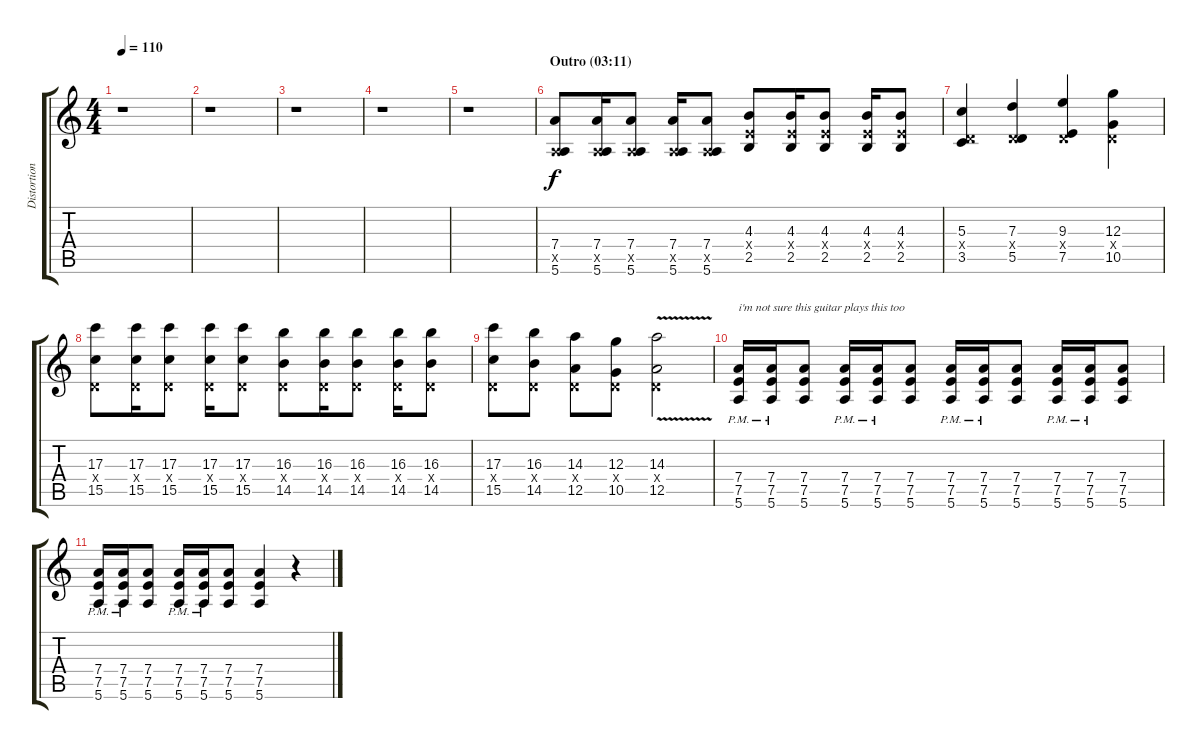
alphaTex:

\track ("Distortion" "Distortion") {instrument distortionguitar}
\staff {score tabs}
\tuning (E4 B3 G3 D3 A2 E2) {hide}
\ts (4 4)
\tempo 110
\clef g2
\ks c
r.1{dy f} |
r.1 |
r.1 |
r.1 |
r.1 |
\section ("" "Outro (03:11)")
(7.4 0.5{x} 5.6).8 (7.4 0.5{x} 5.6).16 (7.4 0.5{x} 5.6).8 (7.4 0.5{x} 5.6).16 (7.4 0.5{x} 5.6).8 (4.3 2.4{x} 2.5).8 (4.3 2.4{x} 2.5).16 (4.3 2.4{x} 2.5).8 (4.3 2.4{x} 2.5).16 (4.3 2.4{x} 2.5).8 |
(5.3 0.4{x} 3.5).4 (7.3 0.4{x} 5.5).4 (9.3 0.4{x} 7.5).4 (12.3 0.4{x} 10.5).4 |
(17.3 0.4{x} 15.5).8 (17.3 0.4{x} 15.5).16 (17.3 0.4{x} 15.5).8 (17.3 0.4{x} 15.5).16 (17.3 0.4{x} 15.5).8 (16.3 0.4{x} 14.5).8 (16.3 0.4{x} 14.5).16 (16.3 0.4{x} 14.5).8 (16.3 0.4{x} 14.5).16 (16.3 0.4{x} 14.5).8 |
(17.3 0.4{x} 15.5).8 (16.3 0.4{x} 14.5).8 (14.3 0.4{x} 12.5).8 (12.3 0.4{x} 10.5).8 (14.3{v} 0.4{x} 12.5).2 |
(7.4{pm} 7.5{pm} 5.6{pm}).16{txt "i'm not sure this guitar plays this too"} (7.4{pm} 7.5{pm} 5.6{pm}).16 (7.4 7.5 5.6).8 (7.4{pm} 7.5{pm} 5.6{pm}).16 (7.4{pm} 7.5{pm} 5.6{pm}).16 (7.4 7.5 5.6).8 (7.4{pm} 7.5{pm} 5.6{pm}).16 (7.4{pm} 7.5{pm} 5.6{pm}).16 (7.4 7.5 5.6).8 (7.4{pm} 7.5{pm} 5.6{pm}).16 (7.4{pm} 7.5{pm} 5.6{pm}).16 (7.4 7.5 5.6).8 |
(7.4{pm} 7.5{pm} 5.6{pm}).16 (7.4{pm} 7.5{pm} 5.6{pm}).16 (7.4 7.5 5.6).8 (7.4{pm} 7.5{pm} 5.6{pm}).16 (7.4{pm} 7.5{pm} 5.6{pm}).16 (7.4 7.5 5.6).8 (7.4 7.5 5.6).4 r.4
